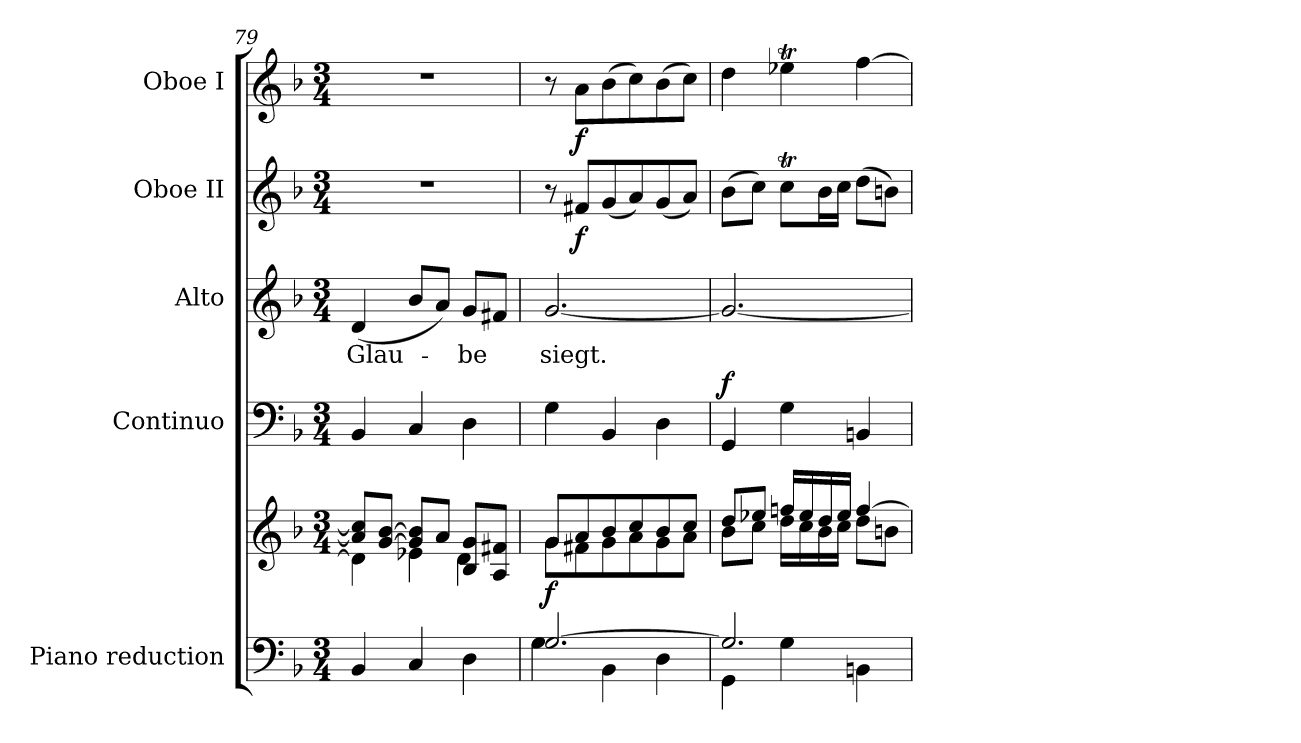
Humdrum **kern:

**kern	**kern	**dynam	**kern	**dynam	**kern	**text	**kern	**dynam	**kern	**dynam
*part5	*part5	*part5	*part4	*part4	*part3	*part3	*part2	*part2	*part1	*part1
*staff6	*staff5	*staff5/6	*staff4	*staff4	*staff3	*staff3	*staff2	*staff2	*staff1	*staff1
*I"Piano reduction	*	*	*I"Continuo	*	*I"Alto	*	*I"Oboe II	*	*I"Oboe I	*
*I'Pno	*	*	*	*	*	*	*I'Ob	*	*I'Ob	*
*clefF4	*clefG2	*	*clefF4	*	*clefG2	*	*clefG2	*	*clefG2	*
*k[b-]	*k[b-]	*	*k[b-]	*	*k[b-]	*	*k[b-]	*	*k[b-]	*
*M3/4	*M3/4	*	*M3/4	*	*M3/4	*	*M3/4	*	*M3/4	*
=79	=79	=79	=79	=79	=79	=79	=79	=79	=79	=79
*	*^	*	*	*	*	*	*	*	*	*
!	!	!	!	!	!	!	!LO:LY:b	!	!	!	!
4BB-/	8a/] 8cc/]L	4d\]	.	4BB-/	.	(<4d/	Glau-	2.r	.	2.r	.
.	[8g/ [8b-/J	.	.	.	.	.	.	.	.	.	.
4C/	8g/] 8b-/]L	4e-X\	.	4C/	.	8b-/L	.	.	.	.	.
.	8a/J	.	.	.	.	8a/J)	.	.	.	.	.
!	!	!	!	!	!	!	!LO:LY:b	!	!	!	!
4D\	8B-/ 8g/L	4d\	.	4D\	.	8g/L	-be	.	.	.	.
.	8A/ 8f#X/J	.	.	.	.	8f#X/J	.	.	.	.	.
=80	=80	=80	=80	=80	=80	=80	=80	=80	=80	=80	=80
*^	*	*	*	*	*	*	*	*	*	*	*
!	!	!	!	!LO:DY:b	!	!	!	!LO:LY:b	!	!	!	!
[2.G/	4G\	8g/L	8g\L	f	4G\	.	[2.g/	siegt.	8r	.	8r	.
!	!	!	!	!	!	!	!	!	!	!LO:DY:b	!	!LO:DY:b
.	.	8a/	8f#X\	.	.	.	.	.	8f#X/L	f	8a\L	f
.	4BB-\	8b-/	8g\	.	4BB-/	.	.	.	(<8g/	.	(>8b-\	.
.	.	8cc/	8a\	.	.	.	.	.	8a/)	.	8cc\)	.
.	4D\	8b-/	8g\	.	4D\	.	.	.	(<8g/	.	(>8b-\	.
.	.	8cc/J	8a\J	.	.	.	.	.	8a/J)	.	8cc\J)	.
=81	=81	=81	=81	=81	=81	=81	=81	=81	=81	=81	=81	=81
!	!	!	!	!	!	!LO:DY:a	!	!	!	!	!	!
2.G/]	4GG\	8dd/L	8b-\L	.	4GG/	f	2.g/_	.	(>8b-\L	.	4dd\	.
.	.	8ee-X/J	8cc\J	.	.	.	.	.	8cc\J)	.	.	.
.	4G\	16ffn/LL	16dd\LL	.	4G\	.	.	.	8ccT\L	.	4ee-XT\	.
.	.	16ee-/	16cc\	.	.	.	.	.	.	.	.	.
.	.	16dd/	16b-\	.	.	.	.	.	16b-\L	.	.	.
.	.	16ee-/JJ	16cc\JJ	.	.	.	.	.	16cc\JJ	.	.	.
.	4BBn\	[4ff/	8dd\L	.	4BBn/	.	.	.	(>8dd\L	.	[4ff\	.
.	.	.	8bn\J	.	.	.	.	.	8bn\J)	.	.	.
*v	*v	*	*	*	*	*	*	*	*	*	*	*
*	*v	*v	*	*	*	*	*	*	*	*	*
=	=	=	=	=	=	=	=	=	=	=
*-	*-	*-	*-	*-	*-	*-	*-	*-	*-	*-
